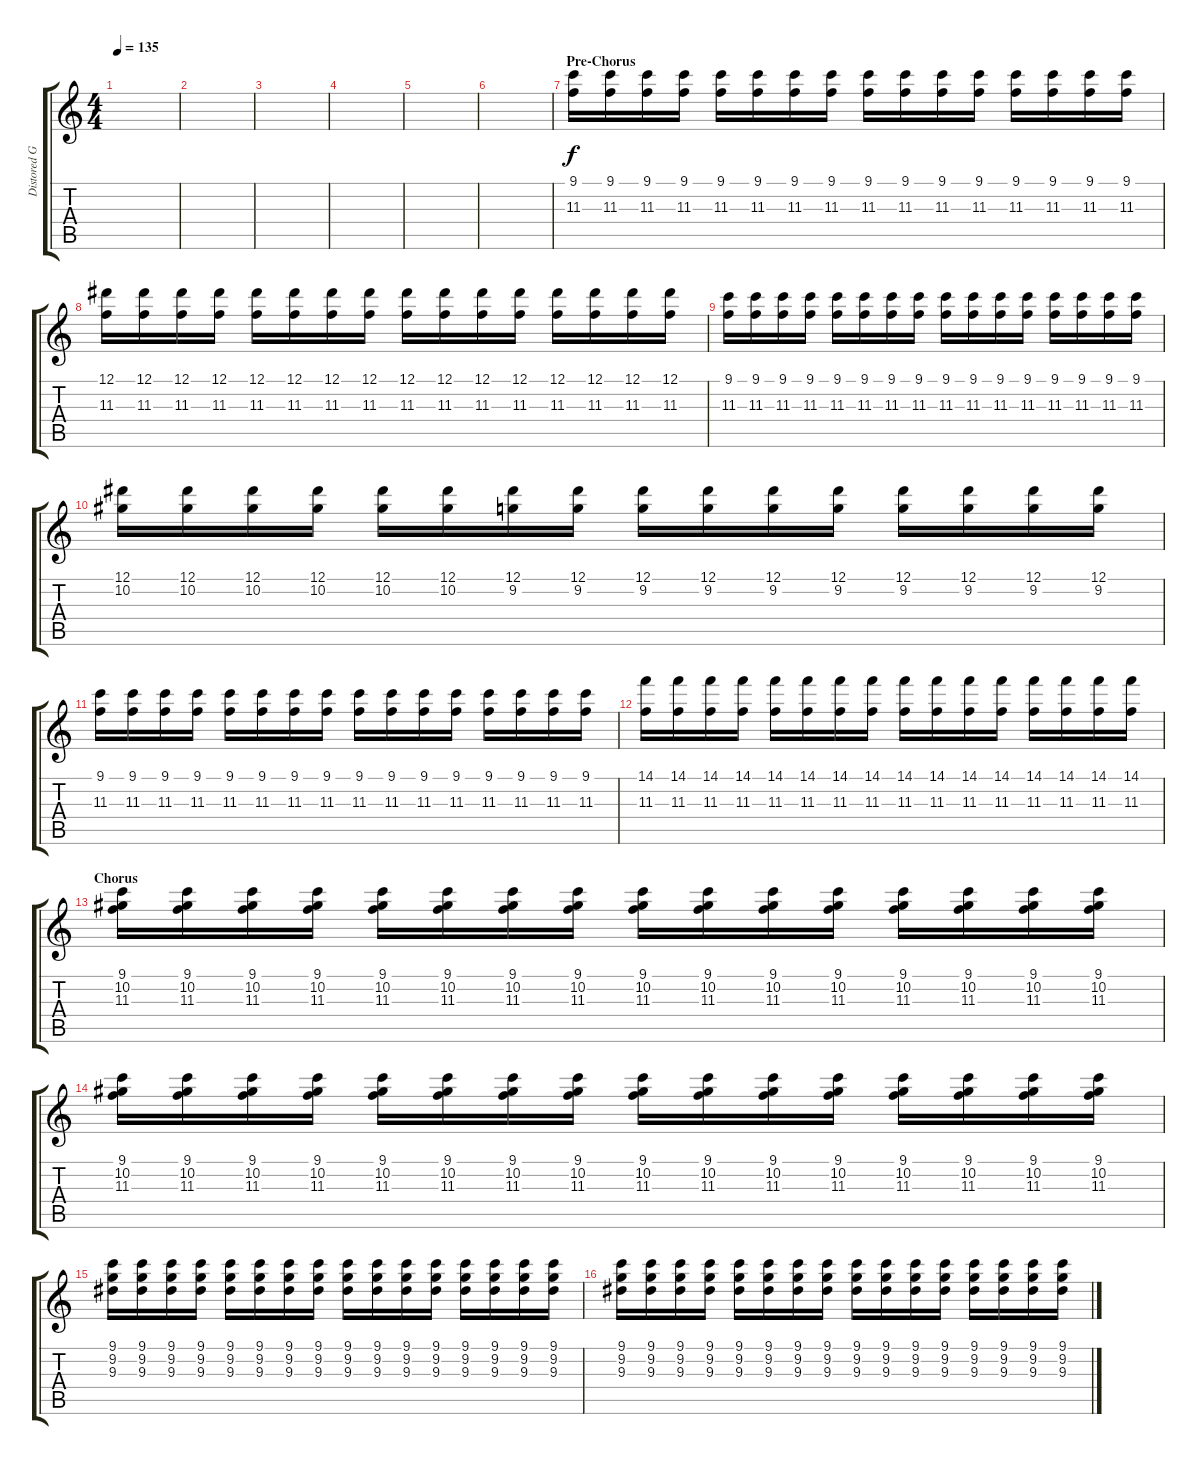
\track ("Distored Guitar 2" "Distored G") {instrument distortionguitar}
\staff {score tabs}
\tuning (Eb4 Bb3 Gb3 Db3 Ab2 Db2) {hide}
\ts (4 4)
\tempo 135
\clef g2
\ks c
|
|
|
|
|
|
\section ("" "Pre-Chorus")
(9.1 11.3).16 (9.1 11.3).16 (9.1 11.3).16 (9.1 11.3).16 (9.1 11.3).16 (9.1 11.3).16 (9.1 11.3).16 (9.1 11.3).16 (9.1 11.3).16 (9.1 11.3).16 (9.1 11.3).16 (9.1 11.3).16 (9.1 11.3).16 (9.1 11.3).16 (9.1 11.3).16 (9.1 11.3).16 |
(12.1 11.3).16 (12.1 11.3).16 (12.1 11.3).16 (12.1 11.3).16 (12.1 11.3).16 (12.1 11.3).16 (12.1 11.3).16 (12.1 11.3).16 (12.1 11.3).16 (12.1 11.3).16 (12.1 11.3).16 (12.1 11.3).16 (12.1 11.3).16 (12.1 11.3).16 (12.1 11.3).16 (12.1 11.3).16 |
(9.1 11.3).16 (9.1 11.3).16 (9.1 11.3).16 (9.1 11.3).16 (9.1 11.3).16 (9.1 11.3).16 (9.1 11.3).16 (9.1 11.3).16 (9.1 11.3).16 (9.1 11.3).16 (9.1 11.3).16 (9.1 11.3).16 (9.1 11.3).16 (9.1 11.3).16 (9.1 11.3).16 (9.1 11.3).16 |
(12.1 10.2).16 (12.1 10.2).16 (12.1 10.2).16 (12.1 10.2).16 (12.1 10.2).16 (12.1 10.2).16 (12.1 9.2).16 (12.1 9.2).16 (12.1 9.2).16 (12.1 9.2).16 (12.1 9.2).16 (12.1 9.2).16 (12.1 9.2).16 (12.1 9.2).16 (12.1 9.2).16 (12.1 9.2).16 |
(9.1 11.3).16 (9.1 11.3).16 (9.1 11.3).16 (9.1 11.3).16 (9.1 11.3).16 (9.1 11.3).16 (9.1 11.3).16 (9.1 11.3).16 (9.1 11.3).16 (9.1 11.3).16 (9.1 11.3).16 (9.1 11.3).16 (9.1 11.3).16 (9.1 11.3).16 (9.1 11.3).16 (9.1 11.3).16 |
(14.1 11.3).16 (14.1 11.3).16 (14.1 11.3).16 (14.1 11.3).16 (14.1 11.3).16 (14.1 11.3).16 (14.1 11.3).16 (14.1 11.3).16 (14.1 11.3).16 (14.1 11.3).16 (14.1 11.3).16 (14.1 11.3).16 (14.1 11.3).16 (14.1 11.3).16 (14.1 11.3).16 (14.1 11.3).16 |
\section ("" "Chorus")
(9.1 10.2 11.3).16 (9.1 10.2 11.3).16 (9.1 10.2 11.3).16 (9.1 10.2 11.3).16 (9.1 10.2 11.3).16 (9.1 10.2 11.3).16 (9.1 10.2 11.3).16 (9.1 10.2 11.3).16 (9.1 10.2 11.3).16 (9.1 10.2 11.3).16 (9.1 10.2 11.3).16 (9.1 10.2 11.3).16 (9.1 10.2 11.3).16 (9.1 10.2 11.3).16 (9.1 10.2 11.3).16 (9.1 10.2 11.3).16 |
(9.1 10.2 11.3).16 (9.1 10.2 11.3).16 (9.1 10.2 11.3).16 (9.1 10.2 11.3).16 (9.1 10.2 11.3).16 (9.1 10.2 11.3).16 (9.1 10.2 11.3).16 (9.1 10.2 11.3).16 (9.1 10.2 11.3).16 (9.1 10.2 11.3).16 (9.1 10.2 11.3).16 (9.1 10.2 11.3).16 (9.1 10.2 11.3).16 (9.1 10.2 11.3).16 (9.1 10.2 11.3).16 (9.1 10.2 11.3).16 |
(9.1 9.2 9.3).16 (9.1 9.2 9.3).16 (9.1 9.2 9.3).16 (9.1 9.2 9.3).16 (9.1 9.2 9.3).16 (9.1 9.2 9.3).16 (9.1 9.2 9.3).16 (9.1 9.2 9.3).16 (9.1 9.2 9.3).16 (9.1 9.2 9.3).16 (9.1 9.2 9.3).16 (9.1 9.2 9.3).16 (9.1 9.2 9.3).16 (9.1 9.2 9.3).16 (9.1 9.2 9.3).16 (9.1 9.2 9.3).16 |
(9.1 9.2 9.3).16 (9.1 9.2 9.3).16 (9.1 9.2 9.3).16 (9.1 9.2 9.3).16 (9.1 9.2 9.3).16 (9.1 9.2 9.3).16 (9.1 9.2 9.3).16 (9.1 9.2 9.3).16 (9.1 9.2 9.3).16 (9.1 9.2 9.3).16 (9.1 9.2 9.3).16 (9.1 9.2 9.3).16 (9.1 9.2 9.3).16 (9.1 9.2 9.3).16 (9.1 9.2 9.3).16 (9.1 9.2 9.3).16
